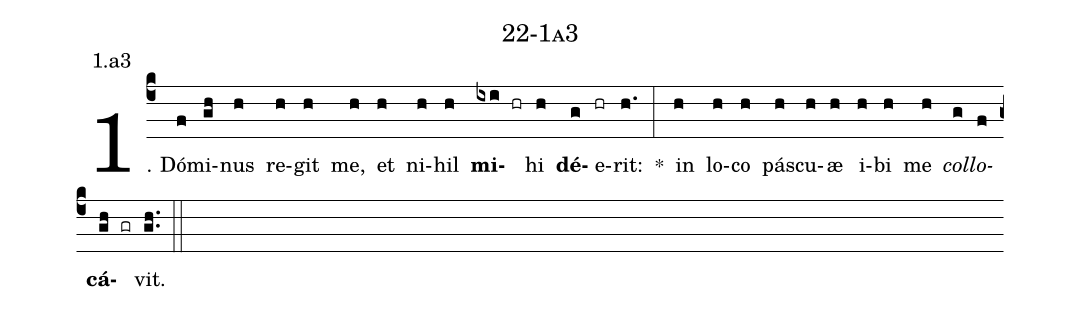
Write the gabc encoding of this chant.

name: 22-1a3;
annotation: 1.a3;
%%
(c4)1. Dó(f)mi(gh)nus(h) re(h)git(h) me,(h) et(h) ni(h)hil(h) <b>mi</b>(ixi hr)hi(h) <b>dé</b>(g)e(hr)rit:(h.) *(:) in(h) lo(h)co(h) pás(h)cu(h)æ(h) i(h)bi(h) me(h) <i>col</i>(g)<i>lo</i>(f)<b>cá</b>(gh gr)vit.(gh..) (::)
